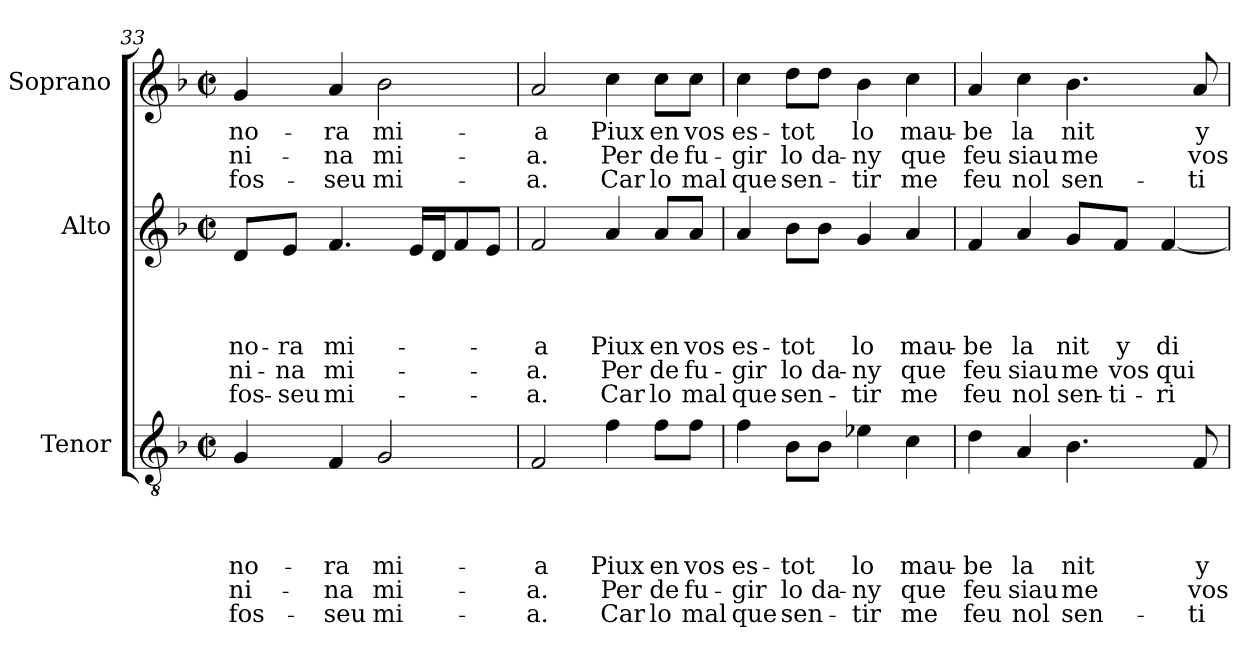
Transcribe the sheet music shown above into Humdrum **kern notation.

**kern	**text	**text	**text	**text	**text	**text	**kern	**text	**text	**text	**text	**text	**text	**kern	**text	**text	**text
*part3	*part3	*part3	*part3	*part3	*part3	*part3	*part2	*part2	*part2	*part2	*part2	*part2	*part2	*part1	*part1	*part1	*part1
*staff3	*staff3	*staff3	*staff3	*staff3	*staff3	*staff3	*staff2	*staff2	*staff2	*staff2	*staff2	*staff2	*staff2	*staff1	*staff1	*staff1	*staff1
*I"Tenor	*	*	*	*	*	*	*I"Alto	*	*	*	*	*	*	*I"Soprano	*	*	*
*clefGv2	*	*	*	*	*	*	*clefG2	*	*	*	*	*	*	*clefG2	*	*	*
*k[b-]	*	*	*	*	*	*	*k[b-]	*	*	*	*	*	*	*k[b-]	*	*	*
*F:	*	*	*	*	*	*	*F:	*	*	*	*	*	*	*F:	*	*	*
*M2/2	*	*	*	*	*	*	*M2/2	*	*	*	*	*	*	*M2/2	*	*	*
*met(c|)	*	*	*	*	*	*	*met(c|)	*	*	*	*	*	*	*met(c|)	*	*	*
=33	=33	=33	=33	=33	=33	=33	=33	=33	=33	=33	=33	=33	=33	=33	=33	=33	=33
4G/	.	.	.	-no-	-ni-	fos-	8d/L	.	.	.	-no-	-ni-	fos-	4g/	-no-	-ni-	fos-
.	.	.	.	.	.	.	8e/J	.	.	.	-ra	-na	-seu	.	.	.	.
4F/	.	.	.	-ra	-na	-seu	4.f/	.	.	.	mi-	mi-	mi-	4a/	-ra	-na	-seu
2G/	.	.	.	mi-	mi-	mi-	.	.	.	.	.	.	.	2b-\	mi-	mi-	mi-
.	.	.	.	.	.	.	16e/LL	.	.	.	.	.	.	.	.	.	.
.	.	.	.	.	.	.	16d/J	.	.	.	.	.	.	.	.	.	.
.	.	.	.	.	.	.	8f/	.	.	.	.	.	.	.	.	.	.
.	.	.	.	.	.	.	8e/J	.	.	.	.	.	.	.	.	.	.
!!LO:LB:g=z
=34	=34	=34	=34	=34	=34	=34	=34	=34	=34	=34	=34	=34	=34	=34	=34	=34	=34
2F/	.	.	.	-a	-a.	-a.	2f/	.	.	.	-a	-a.	-a.	2a/	-a	-a.	-a.
4f\	.	.	.	Piux	Per	Car	4a/	.	.	.	Piux	Per	Car	4cc\	Piux	Per	Car
8f\L	.	.	.	en	de	lo	8a/L	.	.	.	en	de	lo	8cc\L	en	de	lo
8f\J	.	.	.	vos	fu-	mal	8a/J	.	.	.	vos	fu-	mal	8cc\J	vos	fu-	mal
=35	=35	=35	=35	=35	=35	=35	=35	=35	=35	=35	=35	=35	=35	=35	=35	=35	=35
4f\	.	.	.	es-	-gir	que	4a/	.	.	.	es-	-gir	que	4cc\	es-	-gir	que
8B-\L	.	.	.	-tot	lo	sen-	8b-\L	.	.	.	-tot	lo	sen-	8dd\L	-tot	lo	sen-
8B-\J	.	.	.	.	da-	.	8b-\J	.	.	.	.	da-	.	8dd\J	.	da-	.
4e-X\	.	.	.	lo	-ny	-tir	4g/	.	.	.	lo	-ny	-tir	4b-\	lo	-ny	-tir
4c\	.	.	.	mau-	que	me	4a/	.	.	.	mau-	que	me	4cc\	mau-	que	me
=36	=36	=36	=36	=36	=36	=36	=36	=36	=36	=36	=36	=36	=36	=36	=36	=36	=36
4d\	.	.	.	-be	feu	feu	4f/	.	.	.	-be	feu	feu	4a/	-be	feu	feu
4A/	.	.	.	la	siau	nol	4a/	.	.	.	la	siau	nol	4cc\	la	siau	nol
4.B-\	.	.	.	nit	me	sen-	8g/L	.	.	.	nit	me	sen-	4.b-\	nit	me	sen-
.	.	.	.	.	.	.	8f/J	.	.	.	y	vos	-ti-	.	.	.	.
.	.	.	.	.	.	.	[4f/	.	.	.	di-	qui-	-ri-	.	.	.	.
8F/	.	.	.	y	vos	-ti-	.	.	.	.	.	.	.	8a/	y	vos	-ti-
=	=	=	=	=	=	=	=	=	=	=	=	=	=	=	=	=	=
*-	*-	*-	*-	*-	*-	*-	*-	*-	*-	*-	*-	*-	*-	*-	*-	*-	*-
